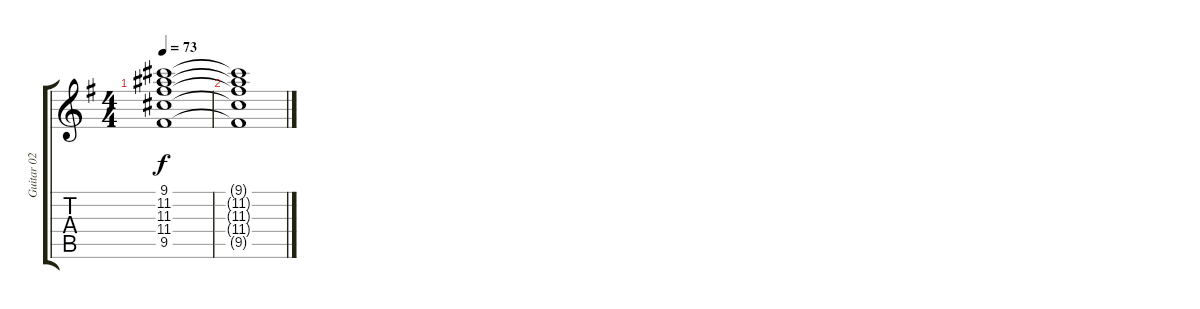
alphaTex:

\track ("Guitar 02" "Guitar 02") {instrument electricguitarjazz}
\staff {score tabs}
\tuning (E4 B3 G3 D3 A2 E2) {hide}
\ts (4 4)
\tempo 73
\clef g2
\ks g
(9.1{t} 11.2{t} 11.3{t} 11.4{t} 9.5{t}).1{dy f} |
(9.1{t} 11.2{t} 11.3{t} 11.4{t} 9.5{t}).1
